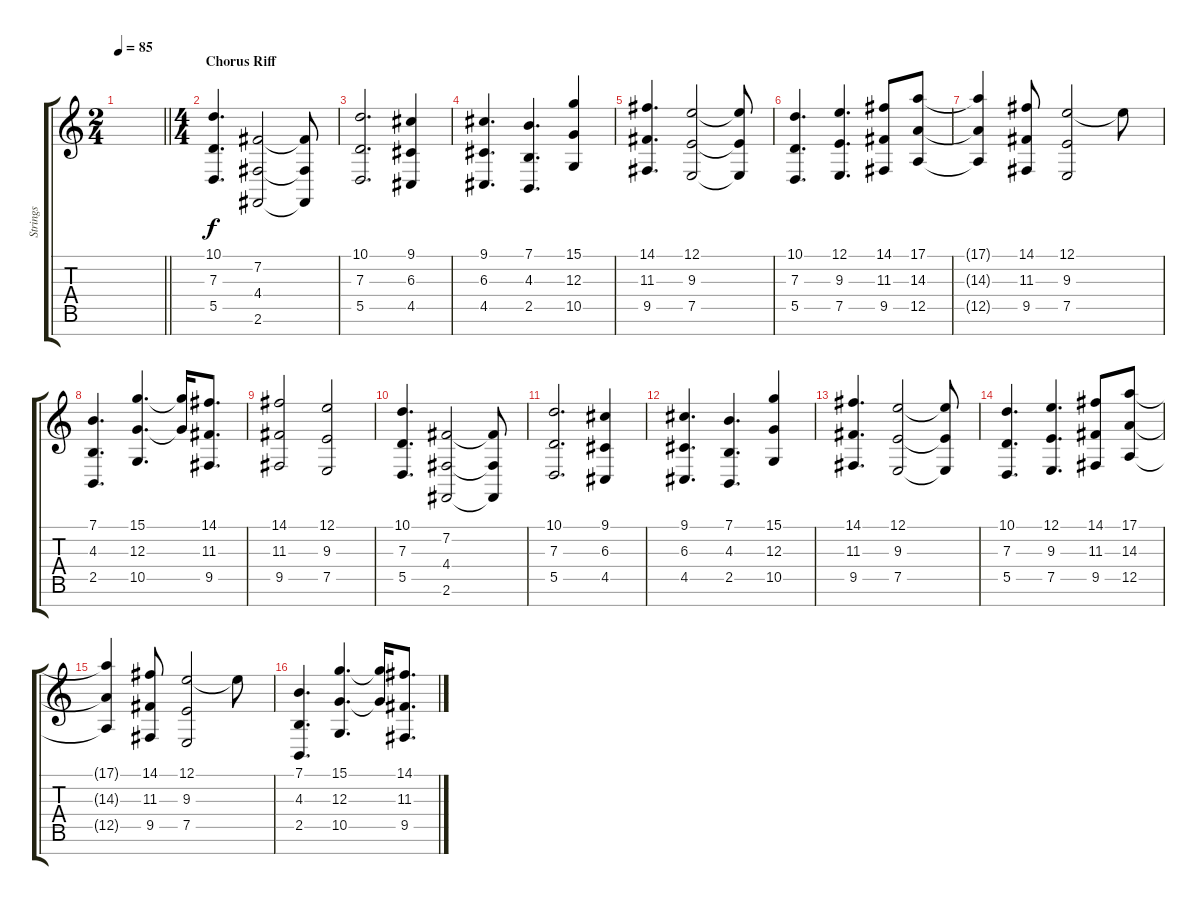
\track ("Strings" "Strings") {instrument stringensemble1}
\staff {score tabs}
\tuning (E4 B3 G3 D3 A2 E2 B1) {hide}
\ts (2 4)
\tempo 85
\clef g2
\barLineRight lightlight
\ks c
|
\ts (4 4)
\section ("" "Chorus Riff")
(10.1 7.3 5.5).4{d volume 11} (7.2 4.4 2.6).2 (7.2{t} 4.4{t} 2.6{t}).8 |
(10.1 7.3 5.5).2{d} (9.1 6.3 4.5).4 |
(9.1 6.3 4.5).4{d} (7.1 4.3 2.5).4{d} (15.1 12.3 10.5).4 |
(14.1 11.3 9.5).4{d} (12.1 9.3 7.5).2 (12.1{t} 9.3{t} 7.5{t}).8 |
(10.1 7.3 5.5).4{d} (12.1 9.3 7.5).4{d} (14.1 11.3 9.5).8 (17.1 14.3 12.5).8 |
(17.1{t} 14.3{t} 12.5{t}).4 (14.1 11.3 9.5).8 (12.1 9.3 7.5).2 12.1{t}.8 |
(7.1 4.3 2.5).4{d} (15.1 12.3 10.5).4{d} (15.1{t} 12.3{t}).16 (14.1 11.3 9.5).8{d} |
(14.1 11.3 9.5).2 (12.1 9.3 7.5).2 |
(10.1 7.3 5.5).4{d} (7.2 4.4 2.6).2 (7.2{t} 4.4{t} 2.6{t}).8 |
(10.1 7.3 5.5).2{d} (9.1 6.3 4.5).4 |
(9.1 6.3 4.5).4{d} (7.1 4.3 2.5).4{d} (15.1 12.3 10.5).4 |
(14.1 11.3 9.5).4{d} (12.1 9.3 7.5).2 (12.1{t} 9.3{t} 7.5{t}).8 |
(10.1 7.3 5.5).4{d} (12.1 9.3 7.5).4{d} (14.1 11.3 9.5).8 (17.1 14.3 12.5).8 |
(17.1{t} 14.3{t} 12.5{t}).4 (14.1 11.3 9.5).8 (12.1 9.3 7.5).2 12.1{t}.8 |
(7.1 4.3 2.5).4{d} (15.1 12.3 10.5).4{d} (15.1{t} 12.3{t}).16 (14.1 11.3 9.5).8{d}
